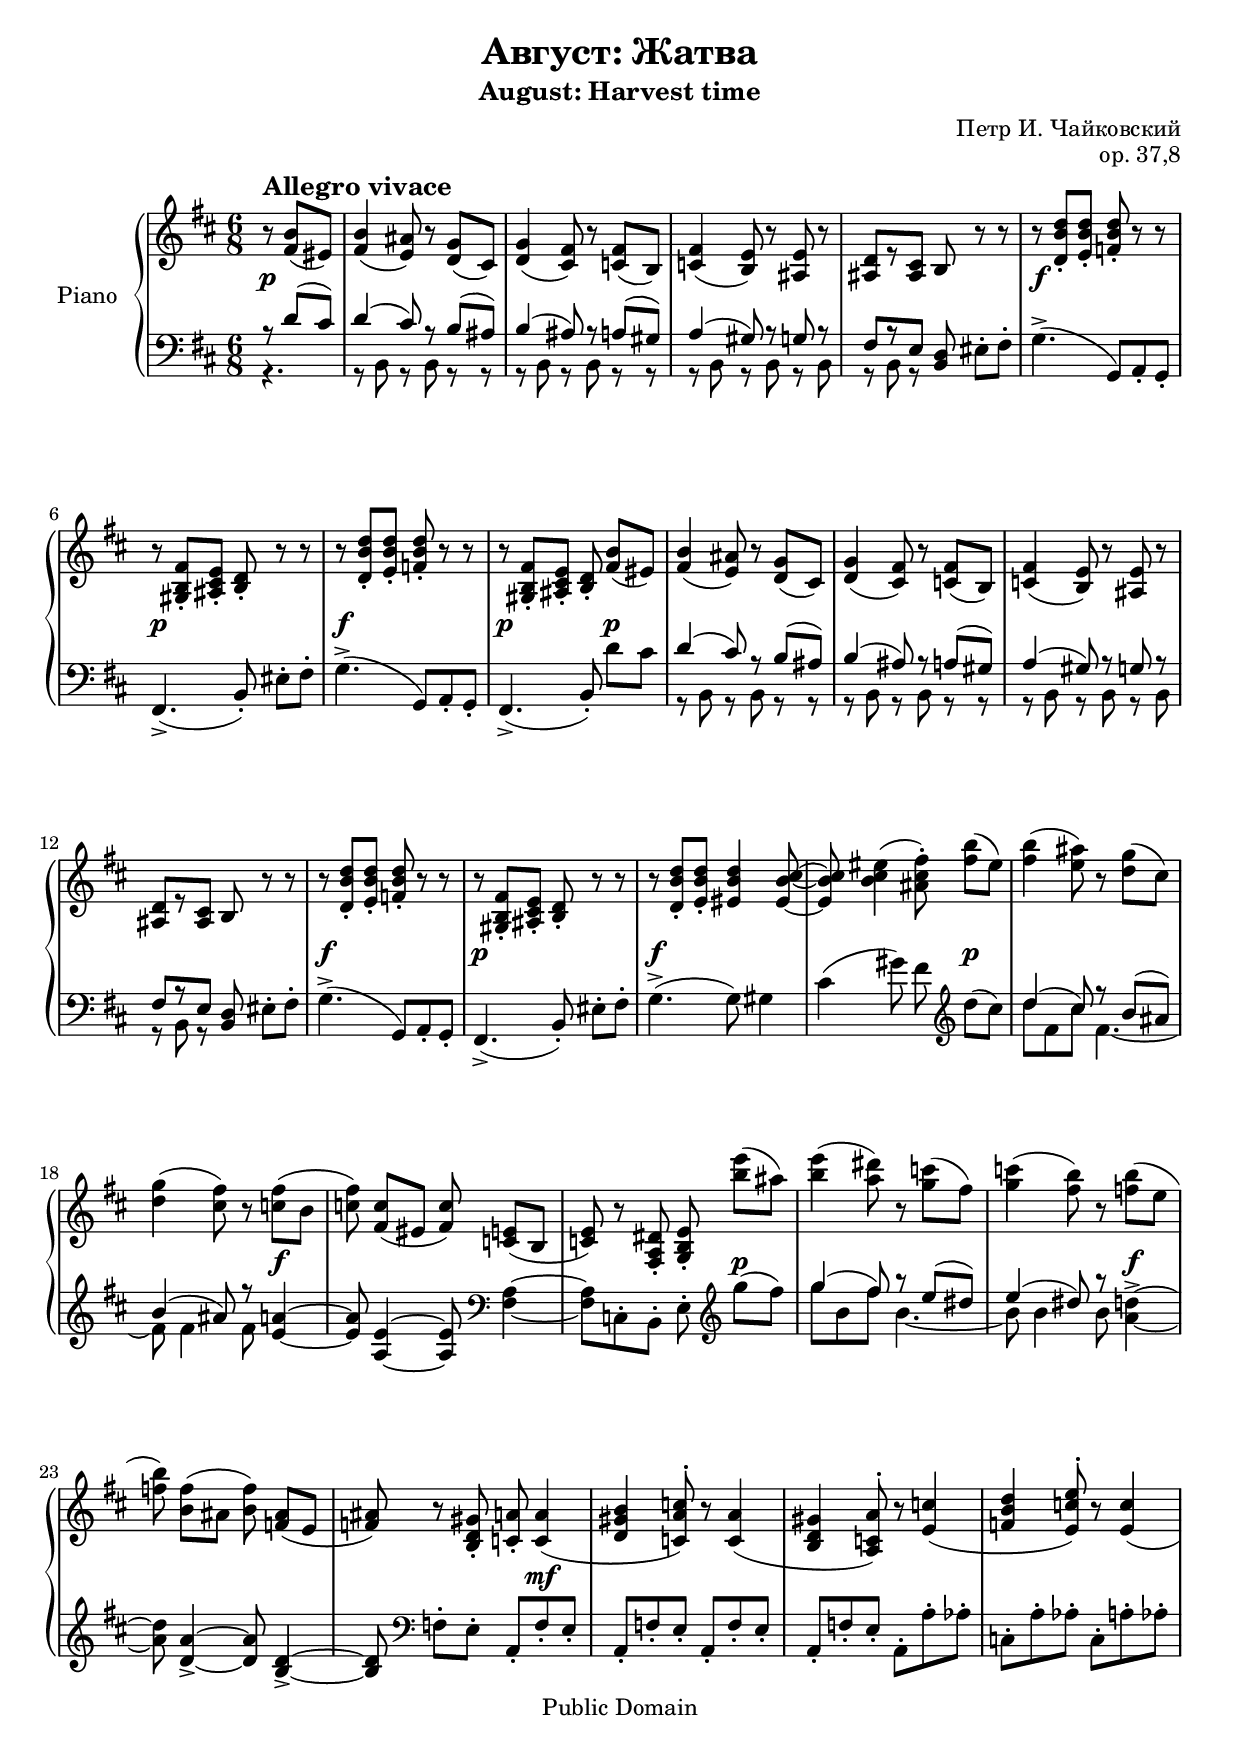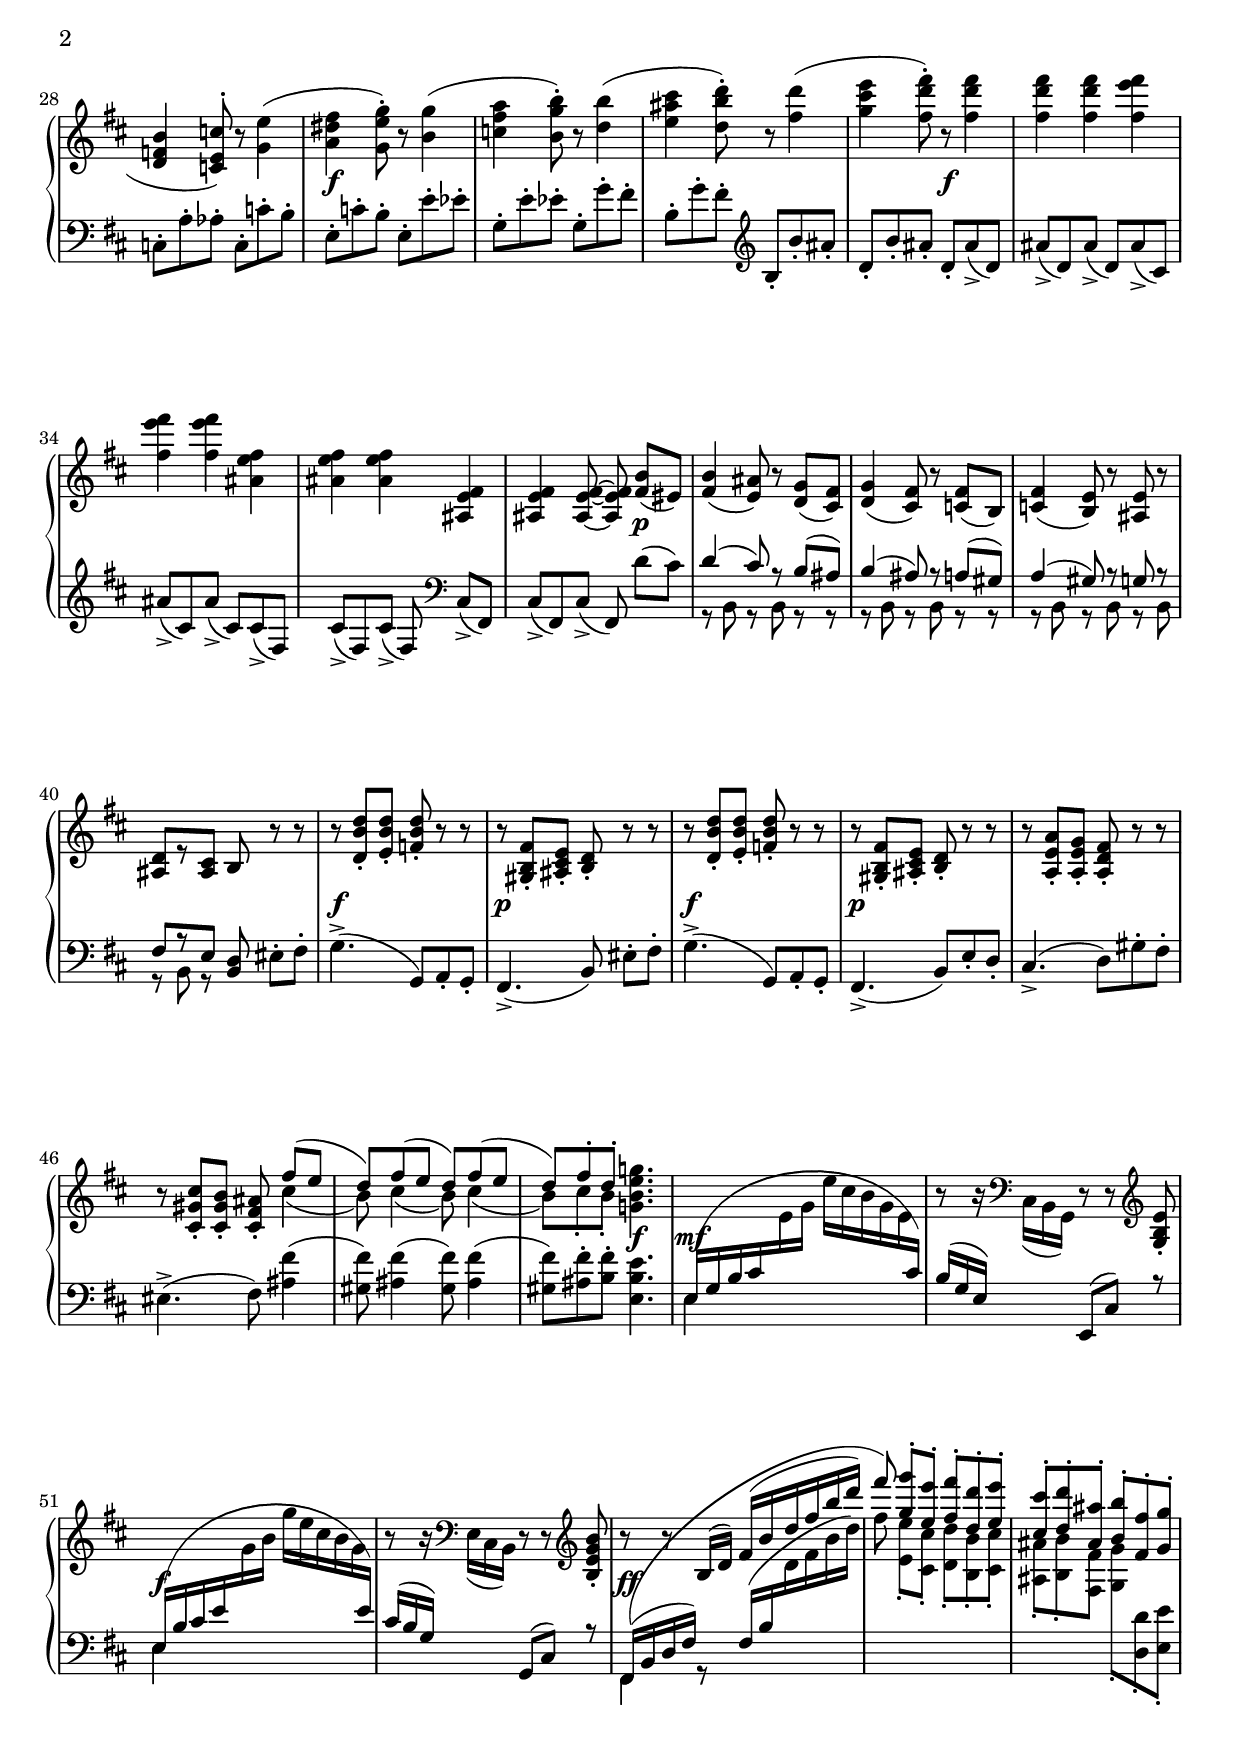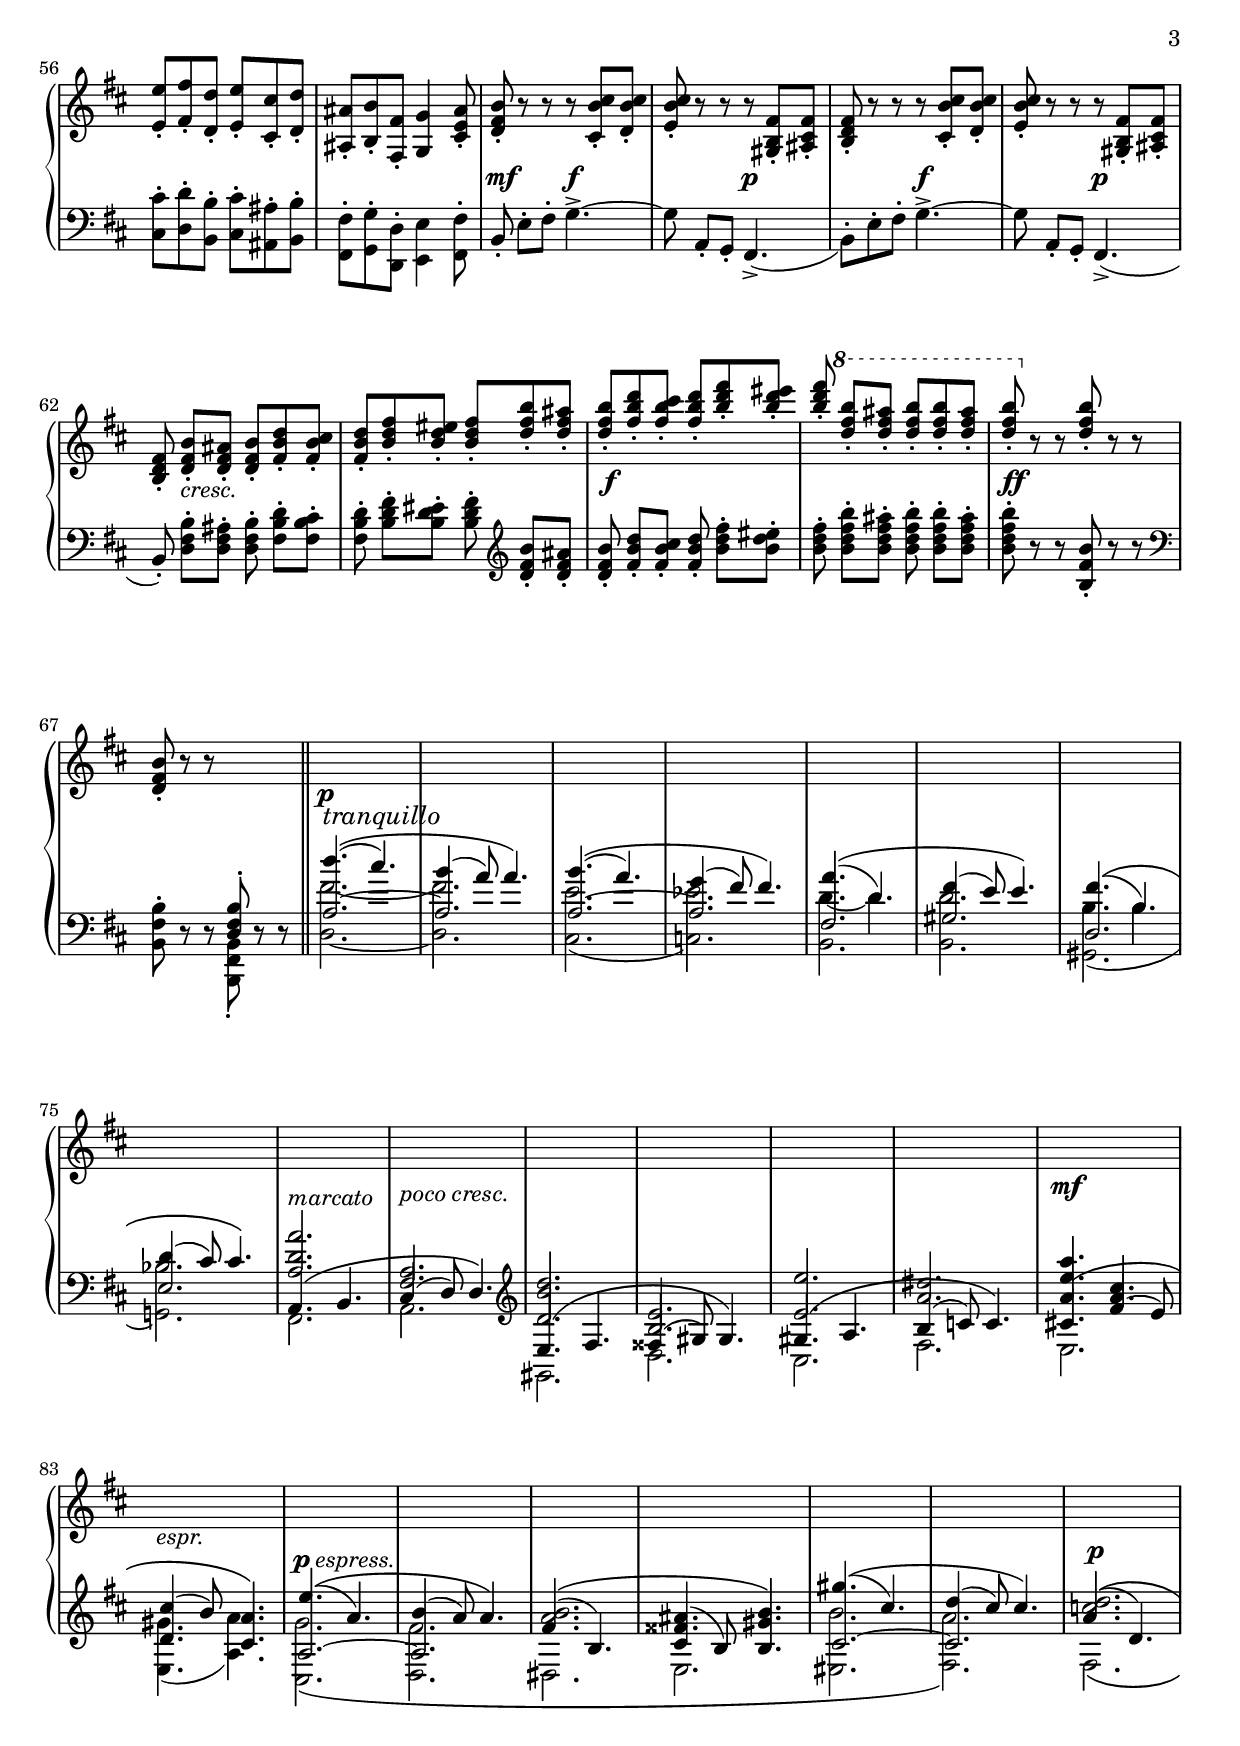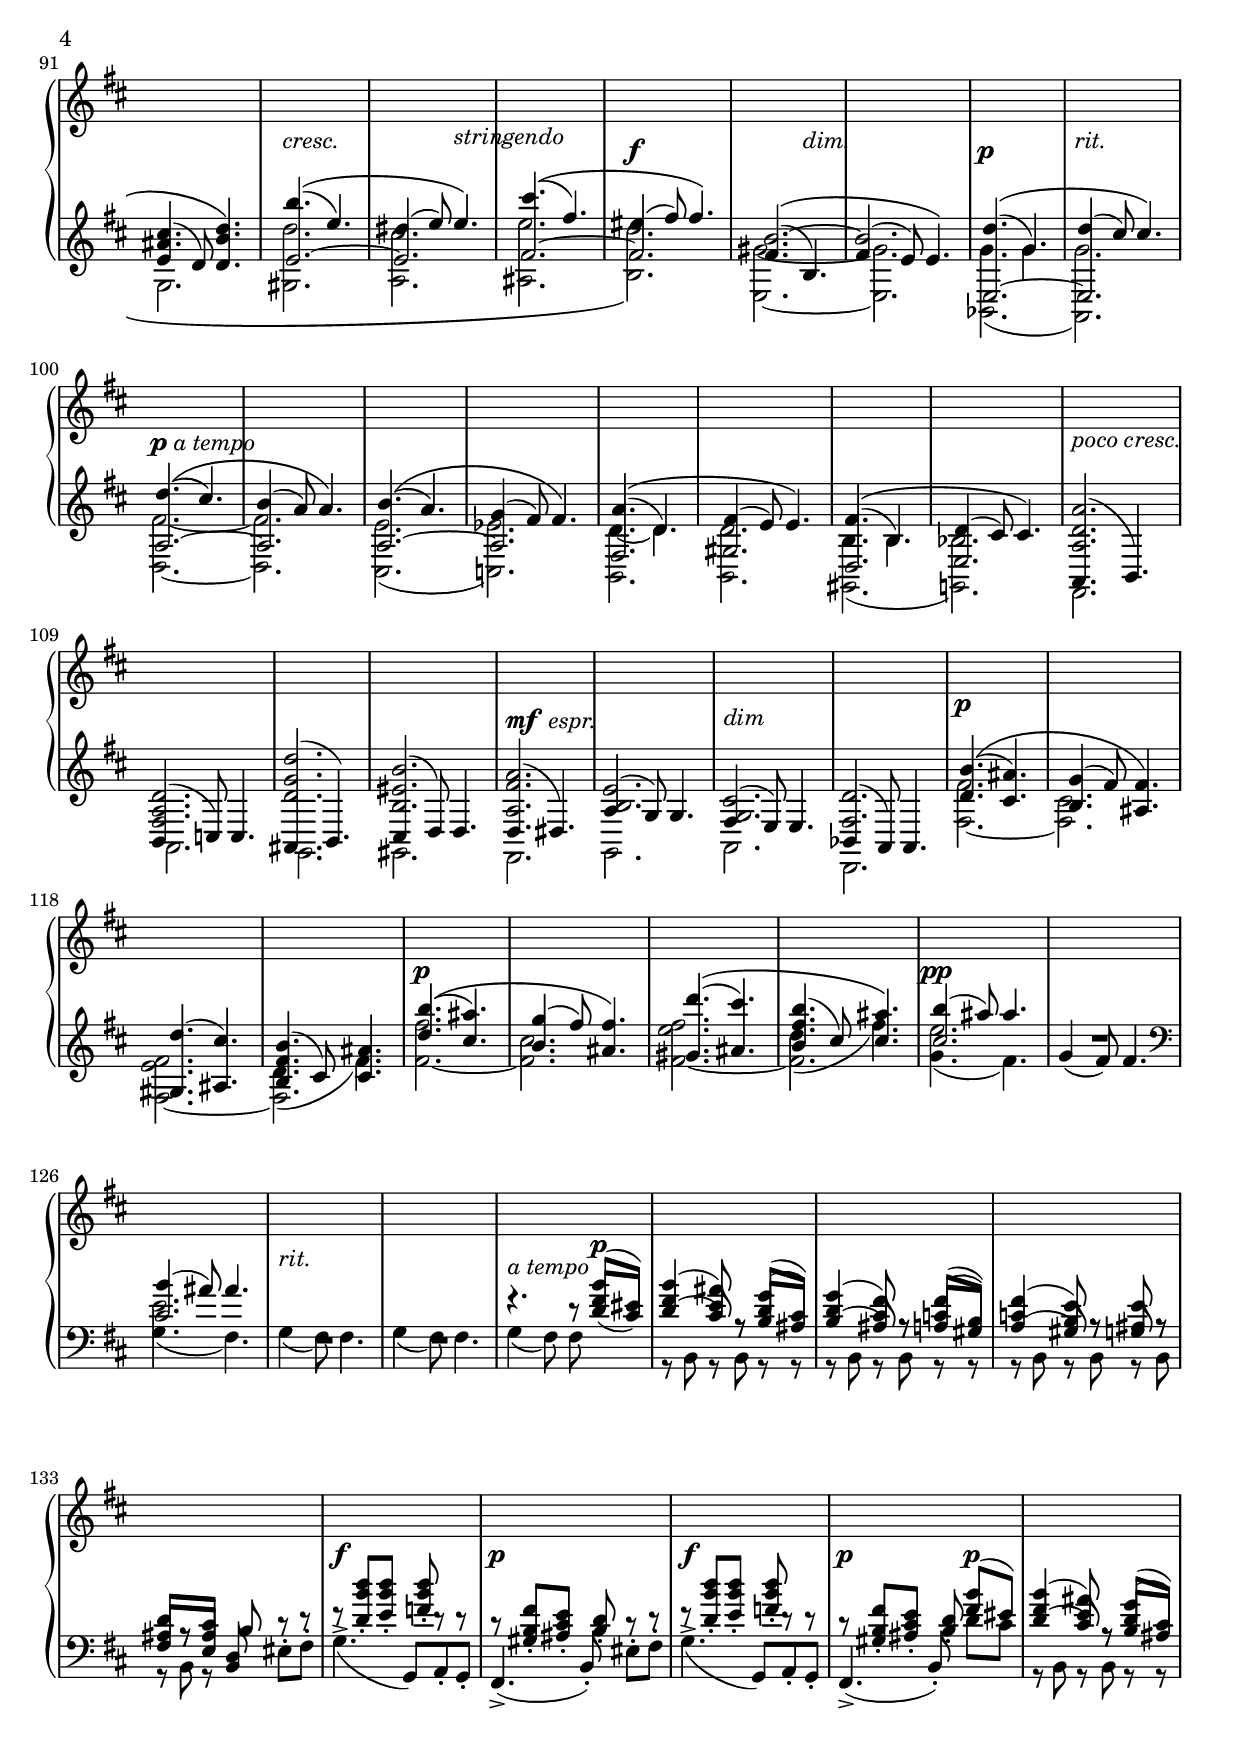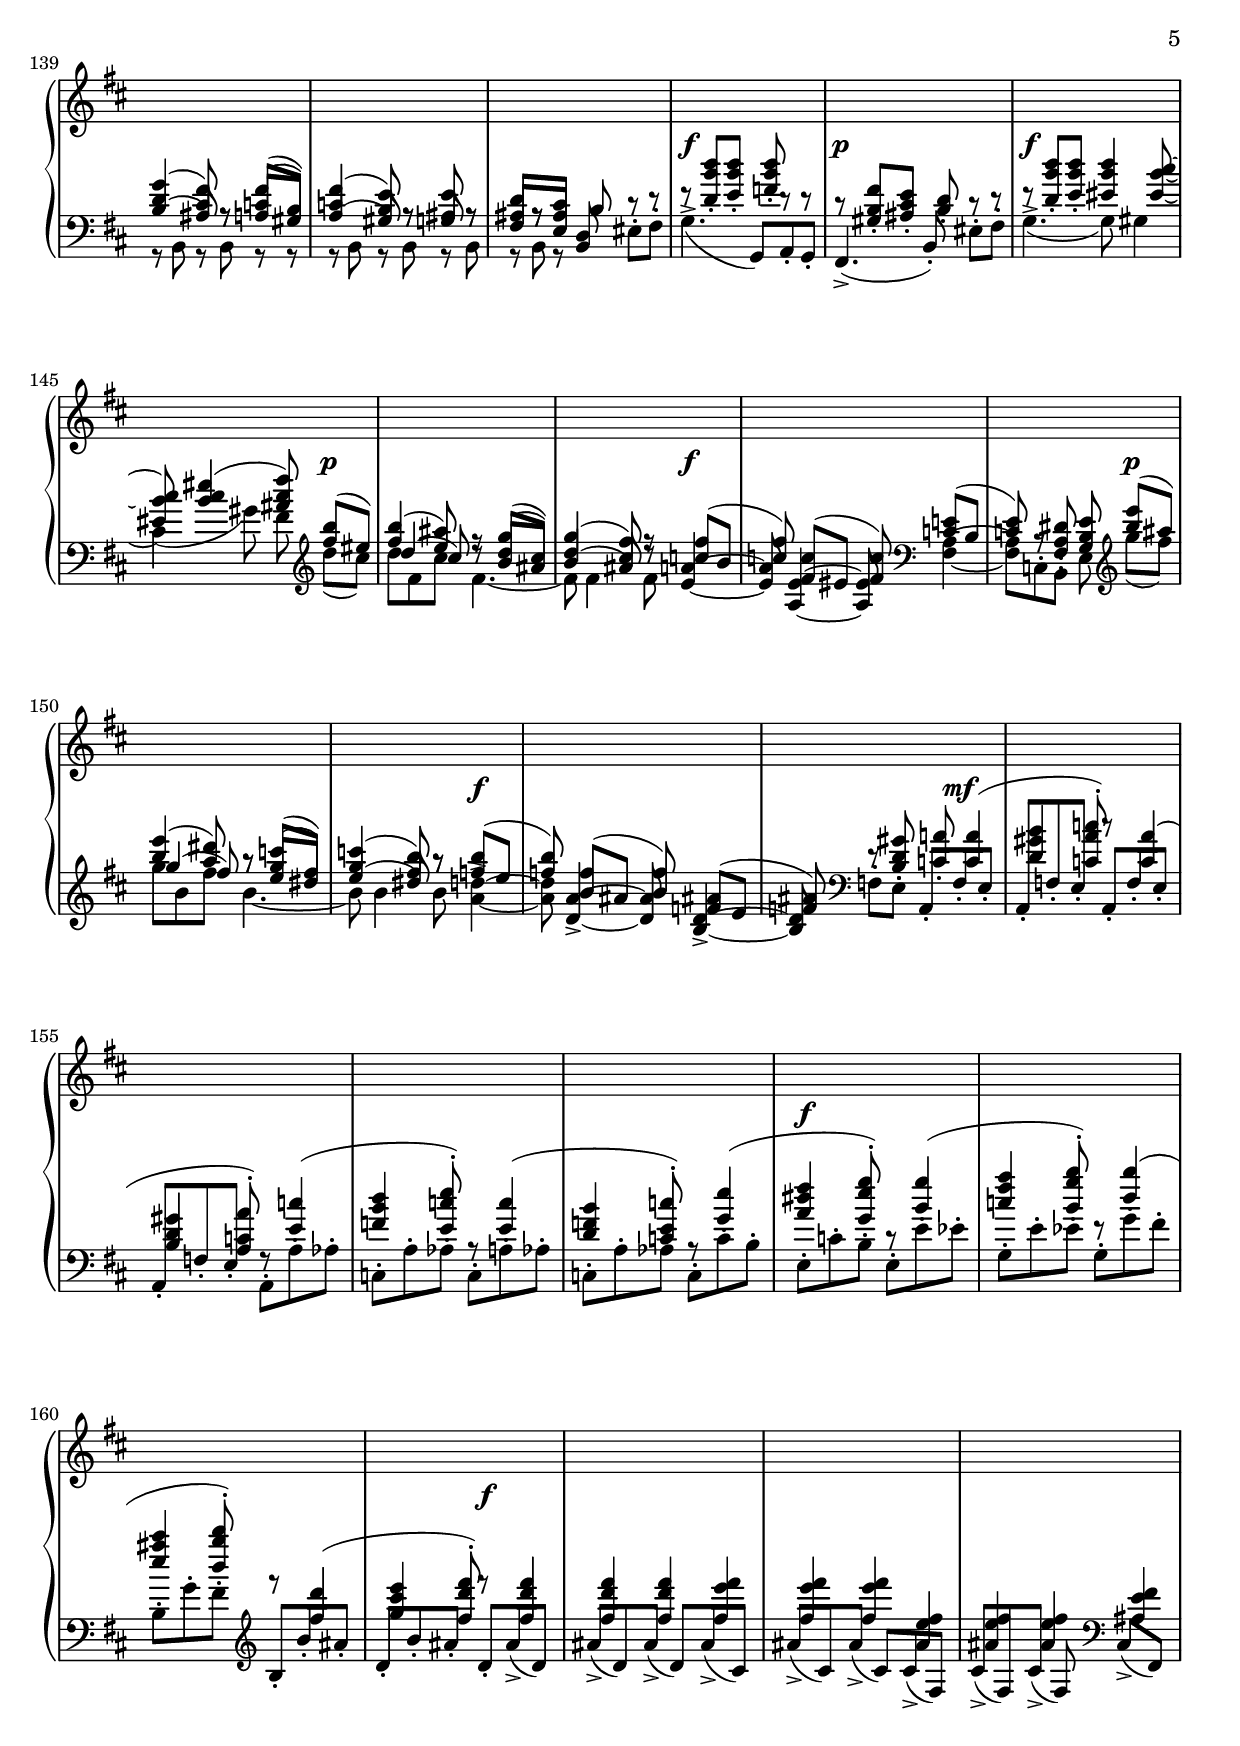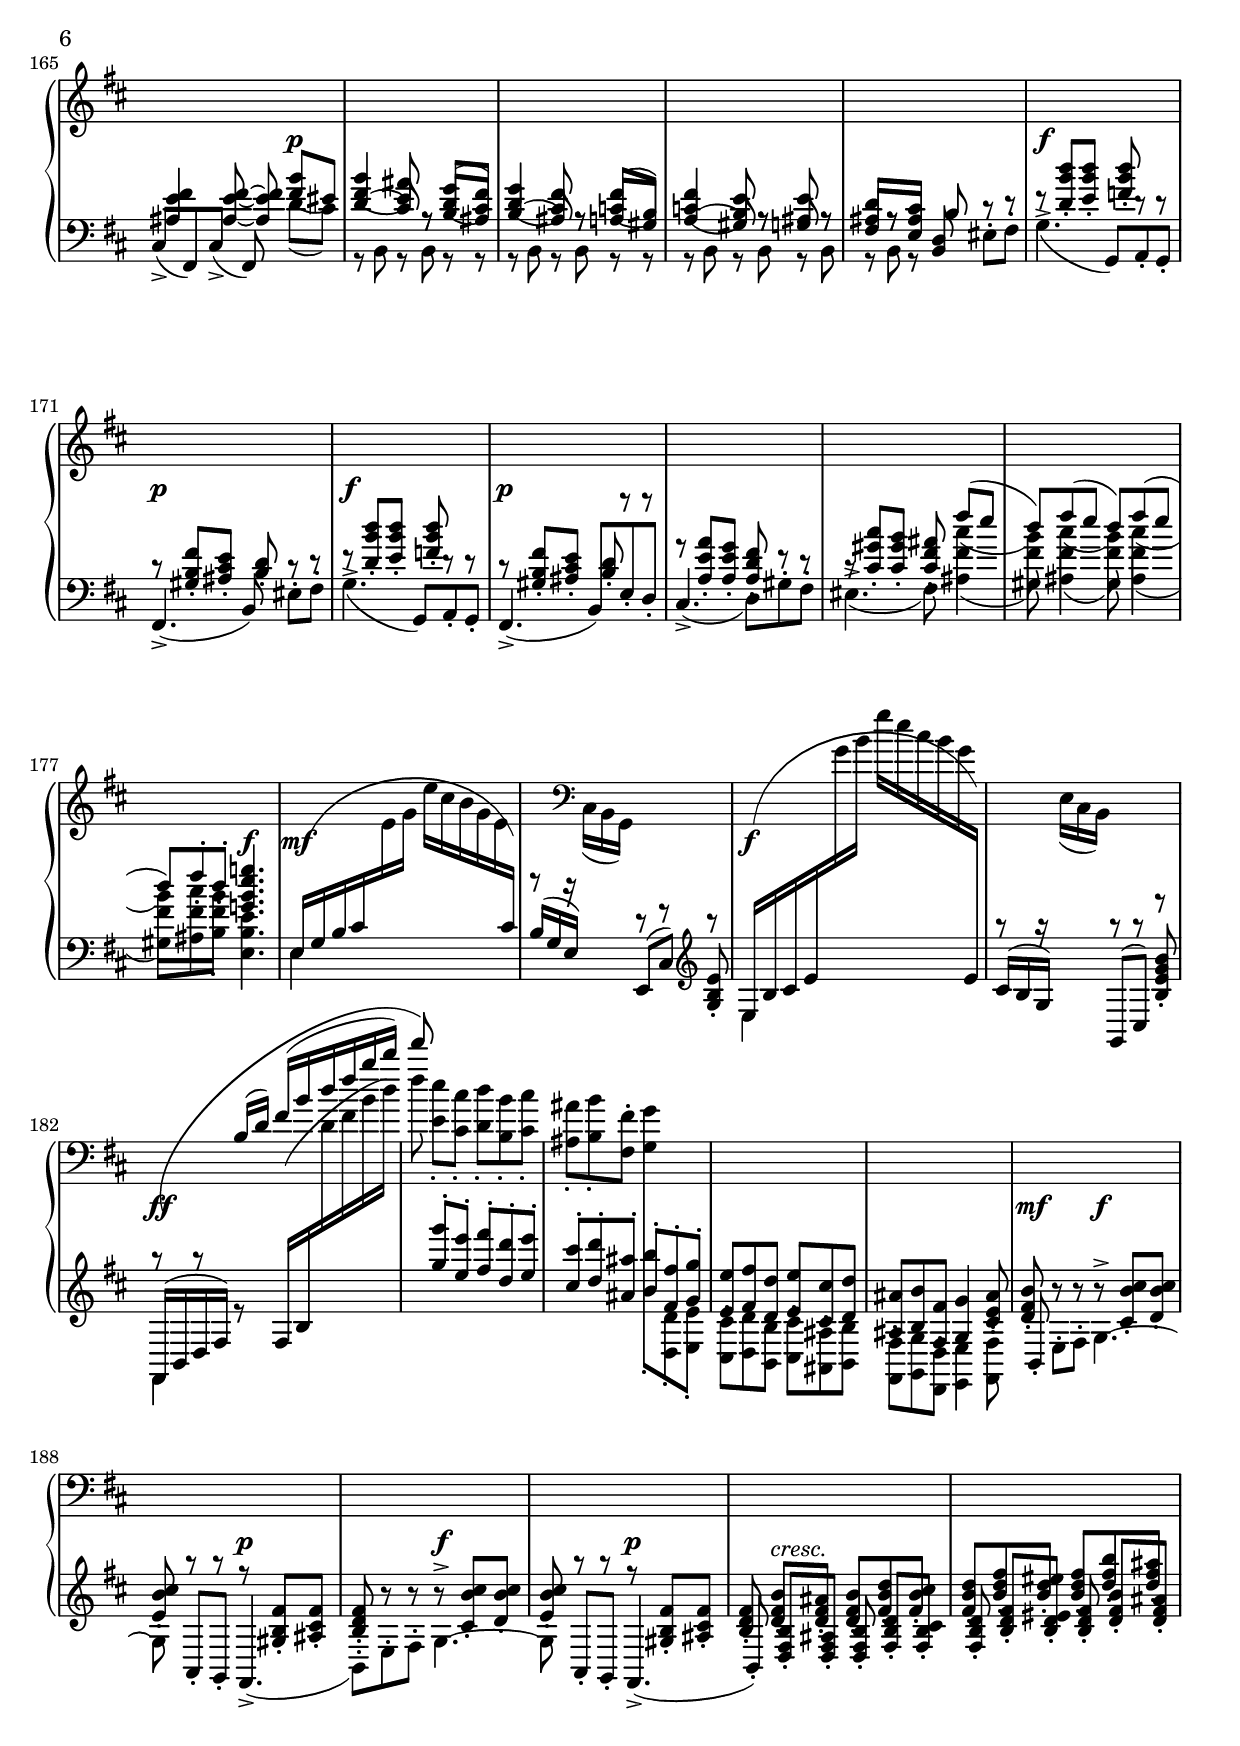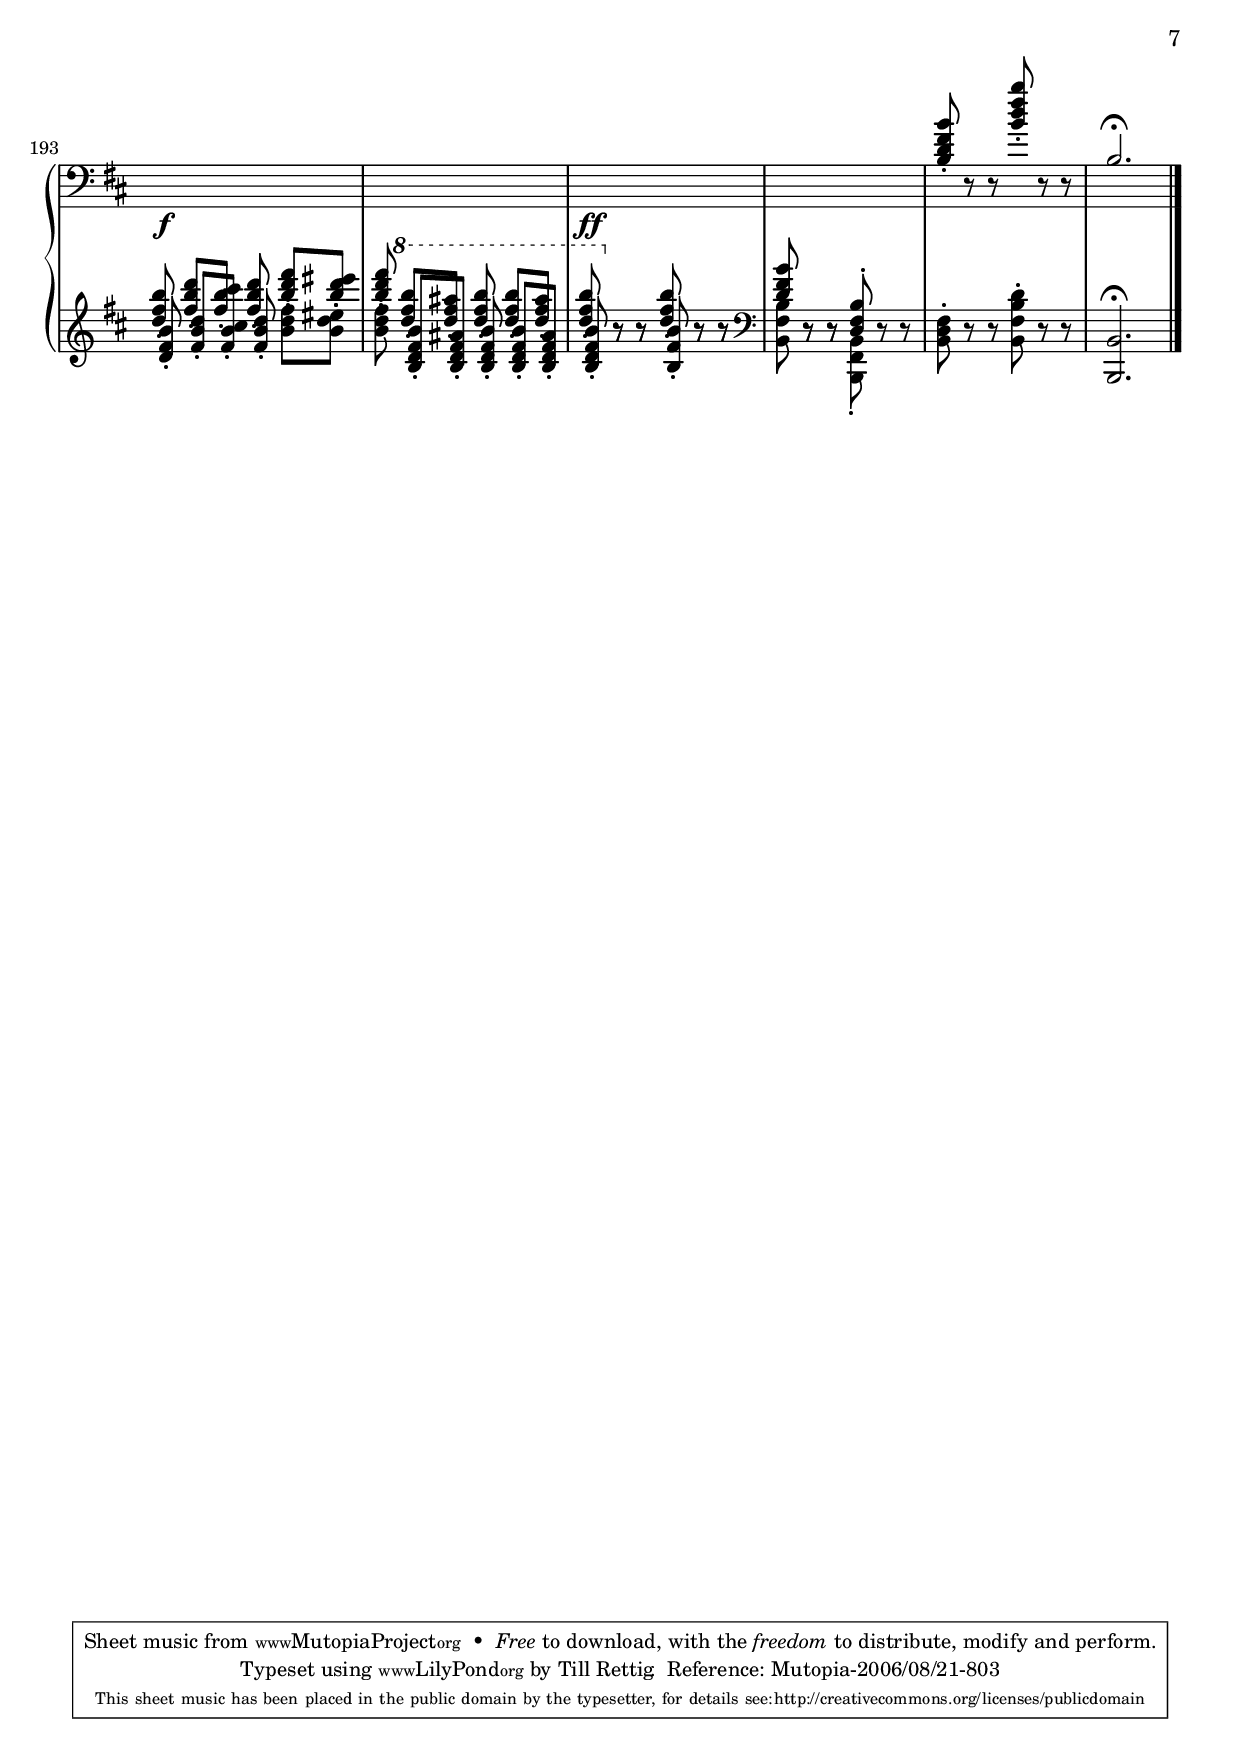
\version "2.7.40"
%#(ly:set-option 'point-and-click #t)

\header {
  filename = "Tschaikowsky-op37,8.ly"
  title = "Август: Жатва"
  subtitle = "August: Harvest time"
  opus = "op. 37,8"
  composer = "Петр И. Чайковский"
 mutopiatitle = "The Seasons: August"
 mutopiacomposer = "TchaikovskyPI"
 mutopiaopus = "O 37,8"
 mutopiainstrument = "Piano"
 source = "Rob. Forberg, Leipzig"
 year = "1897"
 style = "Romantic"
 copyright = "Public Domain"
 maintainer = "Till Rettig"
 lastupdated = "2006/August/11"
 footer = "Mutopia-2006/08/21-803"
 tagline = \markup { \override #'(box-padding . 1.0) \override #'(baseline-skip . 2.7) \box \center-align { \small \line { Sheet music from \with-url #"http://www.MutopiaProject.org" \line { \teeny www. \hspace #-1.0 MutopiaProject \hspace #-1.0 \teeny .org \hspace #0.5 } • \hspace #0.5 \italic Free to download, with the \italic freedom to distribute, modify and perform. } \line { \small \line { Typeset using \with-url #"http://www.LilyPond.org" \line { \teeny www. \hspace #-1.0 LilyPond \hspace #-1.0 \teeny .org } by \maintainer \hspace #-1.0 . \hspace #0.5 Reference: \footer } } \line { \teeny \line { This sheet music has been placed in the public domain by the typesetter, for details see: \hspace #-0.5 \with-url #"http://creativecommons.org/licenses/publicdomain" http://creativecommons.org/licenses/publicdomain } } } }
}

%#(set-default-paper-size "a4")
%#(set-default-paper-size "letter")
\paper {
 print-page-number = ##t
 ragged-last-bottom=##t
}

u = { \change Staff = upper  \stemDown \slurDown }
m = { \change Staff = lower \stemUp  \slurUp   }


%Oberstimme: Teil A
upperaa = \relative c''{
        \clef treble
        \key b \minor
        \time 6/8
        \partial 4.
        r8^\markup {\large \bold "Allegro vivace"} <b fis>( eis,)
}

uppera = \relative c''{
 	<b fis>4( <ais e>8) r <g d>( cis,)
        <g' d>4( <fis cis>8) r <fis c>( b,)
         <fis' c>4( <e b>8) r <e ais,> r
        <d ais>[ r <cis ais>] b r r |
        r8 <d b' d>-.[ <e b' d>-.] <f b d>-. r r
        r <fis b, gis>-.[ <e cis ais>-.] <d b>-. r r
        r8 <d b' d>-.[ <d' b e,>-.] <d b f>-. r r
        r <fis, b, gis>-.[ <e cis ais>-.] <d b>-. <b' fis>[( eis,])
%zweites Mal Teil a
        <b' fis>4( <ais e>8) r <g d>( cis,)
        <g' d>4( <fis cis>8) r <fis c>( b,)
        <fis' c>4( <e b>8) r <e ais,> r
        <d ais>[ r <cis ais>] b r r |
%zweites Mal Teil b
        r8 <d b' d>-.[ <e b' d>-.] <f b d>-. r r
        r <fis b, gis>-.[ <e cis ais>-.] <d b>-. r r
        r8 <d b' d>-. <d' b e,>-. <d b eis,>4 <eis, b' cis>8~
        <eis cis' b> <eis' b cis>4( <ais, cis fis>8-.) <fis' b>[( eis])
%Sequenzierung a-Teil
        <fis b>4( <e ais>8) r <d g>( cis)
        <d g>4( <cis fis>8) r <c fis>( b <fis' c>) <c fis,>[( eis,] <c' fis,>) <e, c>[( b]
        <c e>) r <fis, a dis>-. <g b e>-. <b'' e>[( ais])
        <b e>4( <a dis>8) r <g c>( fis)
        <g c>4( <fis b>8) r <f b>( e
        <f b>) <f b,>[( ais,] <b f'>) <f ais>8[( e]
%Stakkato-Stretta
        <f ais>) r <b, d gis>-. <c a'>-.  <c a'>4(
        <d gis b> <c a' c>8^.) r <c a'>4(
        <d gis b,>4 <a' c, a>8^.) r <e c'>4(
        <d' b f> <e, c' e>8^.) r <c' e,>4(
        <d, f b>4 <c e c'>8^.) r <g' e'>4(
        <a dis fis> <g e' g>8^.) r <b g'>4(
        <c fis a>4 <b g' b>8^.) r <d b'>4(
        <e ais cis>4 <d b' d>8^.) r <fis d'>4(
        <g cis e>4 <fis d' fis>8^.)  \slurNeutral r <fis d' fis>4
        <fis d' fis>4 <fis d' fis>4 <fis e' fis>4
        <fis e' fis>4 <fis e' fis>4 <e fis ais,>
        <e fis ais,> <e fis ais,> <e, fis ais,>
        <e fis ais,> <e fis ais,>8~ <e fis ais,> <fis b>[( eis)]
%Reprise
        <b' fis>4( <ais e>8) r <g d>(<fis cis>)
        <g d>4( <fis cis>8) r <fis c>( b,)
         <fis' c>4( <e b>8) r <e ais,> r
        <d ais>[ r <cis ais>] b r r |
        r8 <d b' d>-.[ <e b' d>-.] <f b d>-. r r
        r <fis b, gis>-.[ <e cis ais>-.] <d b>-. r r
        r8 <d b' d>-.[ <d' b e,>-.] <d b f>-. r r
        r <gis,, b fis'>-. <ais cis e>-. <b d>-. r r
        r <a e' a>-. <a e' g>-. <a d fis>-. r r
        r <cis gis' cis>-. <cis gis' b>-. <cis fis ais>-. <<{fis'( e}\\ {cis4(}>>
        << {d8) fis( e d) fis( e}\\{b8) cis4( b8) cis4(}>>
        << {d8) fis-. d-.}\\ {b8) cis-. b-.}>> <g! b e g!>4.
         %ab hier dann die wilden Sechzehntel
	s2. r8 r16  s s s r8 r \clef violin <e b g>-. s2. r8 r16  s s s r8 r \clef violin <b' g e b>-. | r8 r s s4. |
	%Stakkato-Achtel-Oktaven
	 s8 \stemUp  <g'' g,>^.[ <e e,>^.] <fis fis,>^. <d d,>^. <e e,>^. |
	<cis cis,>^. <d d,>^. <ais ais,>^. <b b,>^. <fis fis,>^. <g g,>^. <e e,>-. <fis fis,>-. <d d,>-. <e e,>-. <cis cis,>-. <d d,>-. | <ais ais,>-. <b b,>-. <fis fis,>-. <g g,>4 <ais e cis>8-. |
	<b fis d>-. r r r <cis b cis,>-. <cis b d,>-. | <cis b e,>-. r r r <fis, b, gis>-. <fis cis ais>-.
	<fis d b>-. r r r <cis' b cis,>-. <cis b d,>-. <cis b e,>-. r r r <fis, b, gis>-. <fis cis ais>-.
	<fis d b>-. <b fis d>-.[ <ais fis d>-.] <b fis d>-. <d b fis>-. <cis b fis>-. <d b fis>-. <fis d b>-. <eis d b>-. <fis d b>-. <b fis d>-. <ais fis d>-.
}

%Erste Schlussvariante
upperb= \relative c''{
        %\clef treble
        %\key b \minor
        %\time 6/8
	<b' fis d>-. <d b fis>-. <cis b fis>-. <d b fis>-. <fis d b>-. <eis d b>-. | <fis d b>-. 
	#(set-octavation 1)
	<b fis d>-.[ <ais fis d>-.] <b fis d>-. <b fis d>-. <ais fis d>-. <b fis d>-.
	#(set-octavation 0)
	r r <b, fis d>-. r r <b, fis d>-. r r \m <b, fis d>^. s s  \bar "||"
	
        }


%Mittelteil
upperc = \relative c''{
        %\clef treble
        %\key b \minor
        %\time 6/8
<<{d4.^\markup{\large \italic "tranquillo"}\( ( cis) b4( a8) a4.\) 
b4.\( ( a) g4( fis8) fis4.\) a4.\( ( d,) fis4( e8) e4.\) 
fis4.\( ( b,) d4( cis8) cis4.\) } \\ {
fis2.~ fis2. e es d4. d d2. b4. b bes2. }>>
%\break
<a' d, a>2. \clef bass <a, fis> \clef treble
<d' b d,> <e, b> <e' e,> <a, dis> <a' e a,>4. <cis, a> <<{cis4( b8) a4.}\\{gis4. a}>>
<<{e'4.\(( a,) b4( a8) a4.\) <b a>2. <ais fisis>4.( <b gis>) gis'\(( cis,) d4( cis8) cis4.\) <d c>2. <cis ais>4.( <d b>) b'4.\(( e,) dis4( e8) e4.\) cis'4.\(( fis,) eis4( fis8) fis4.\) b,2.~ b d4.\(( g,) d'4( cis8) cis4.\) 
}\\{g2. fis s s b a s s d cis e d gis,~ gis g4. g g2.}>>
<<{d'4.\(( cis) b4( a8) a4.\) b4.\(( a) g4( fis8) fis4.\) a\(( d,) fis4( e8) e4.\) fis\(( b,) d4( cis8) cis4.\)
<a' d, a>2. <d, a fis> <d' g, d> <b eis, b> <a fis a,> <e b> <cis g> <d fis,>
b'4.\(( ais) g4( fis8) fis4.\) d'( cis) <b fis>( ais)  b'4.\(( ais) g4( fis8) fis4.\) d'( cis) <b fis>( ais) b4( ais8) ais4. 
}\\{fis,2.~ fis e es d4. d d2. b4. b bes2. s s s s s s s s 
fis'2. cis <fis e> d4.( fis) fis'2. cis <fis e> d4.( fis) e2. 
}>>
R2. <<{b4( ais8) ais4.}\\{e2.}>> R2. R r4. r8  \stemUp <b' fis>8( eis,)
}

%Coda/zweite Schlussvariante
upperd = \relative c'' {
<b' fis d>-. <d b fis>-.[ <cis b fis>-.] <d b fis>-. <fis d b>-.[ <eis d b>-.] | <fis d b>-. 
	#(set-octavation 1)
	<b fis d>-.[ <ais fis d>-.] <b fis d>-. <b fis d>-.[ <ais fis d>-.] <b fis d>-.
	#(set-octavation 0)
	r r <b, fis d>-. r r <b, fis d>-. r r \m <b, fis d>^. s s \change Staff = "upper"
<b' fis d b>8-. r r <b' fis d b>-. r r b,,2.\fermata \bar "|."
}



%Linke Hand:
%Erster Teil
        loweraa= {
        \clef bass
        \key b \minor
        \time 6/8
        \partial 4.
         <<{r8 d'( cis') }\\{ r4.}>>
}

	lowera = {
        <<{d'4( cis'8) r b( ais)}\\{r8 b, r b, r r}>>
         <<{b4( ais8) r a( gis)}\\ {r b, r b, r r}>>
         <<{a4( gis8) r g r}\\ { r b, r b, r b,}>>
         <<{fis8[ r e]}\\{r8 b, r}>> <d b,> eis-.[ fis-.]
         g4.->(\stemUp g,8) a,-. g,-.
         fis,4.->( b,8-.) \stemDown eis-.[ fis-.]
         g4.->(\stemUp g,8) a,-. g,-.
         fis,4.->( b,8-.) \stemNeutral d'[ cis']
         <<{d'4( cis'8) r b( ais)}\\{r8 b, r b, r r}>>
        <<{b4( ais8) r a( gis)}\\ {r b, r b, r r}>>
        <<{a4( gis8) r g r}\\ { r b, r b, r b,}>>
        <<{fis8[ r e]}\\{r8 b, r}>> <d b,> eis-.[ fis-.]
         g4.->( g,8) a,-. g,-.
        \stemUp fis,4.->( b,8-.)\stemNeutral eis-.[ fis-.]
        g4.->( g8) gis4
        cis'( gis'8) fis' \clef violin \relative c'' d8[( cis''])
        <<{d''4( cis''8) r b'( ais')}\\{d''8 fis' cis'' fis'4.~}>>
        <<{b'4( ais'8) r}\\{fis'8 fis'4 fis'8}>> <e' a'>4~
        <e' a'>8 <a e'>4~ <a e'>8 \clef bass <fis a>4~
        <fis a>8 c-. b,-. e-. \clef violin g''[( fis''])
        <<{g''4( fis''8) r e''( dis'')}\\{g''8 b' fis'' b'4.~}>>
        <<{e''4( dis''8) r}\\{b'8 b'4 b'8}>> <d'' a'>4~->
        <d'' a'>8 <a' d'>4~-> <a' d'>8 <d' b>4~->
        <d' b>8 \clef bass f-.[ e-.] \stemUp a,-.[ f-. e-.]
        a,-.[ f-. e-.] a,-.[ f-. e-.]
        a,-.[ f-. e-.] \stemDown a,-.[ a-. aes-.]
        c-.[ a-. as-.] c-.[ a-. as-.]
        c-.[ a-. as-.] c-.[ c'-. b-.]
        e-. c'-. b-. e-.[ e'-. ees'-.]
        g-. e'-. ees'-. g-.[ g'-. fis'-.]
        b-. g'-. fis'-. \clef violin \stemUp b-.[ b'-. ais'-.]
        d'-. b'-. ais'-. d'-.[ ais'->( d'])
        ais'->( d') ais'->( d'[) ais'->( cis')]
        ais'->( cis') ais'->( cis') cis'->( fis)
        cis'->( fis) cis'->( fis) \clef bass cis->[( fis,])
        cis->( fis,) cis->( fis,) \stemNeutral d'([ cis'])%Reprise Teil A
        <<{d'4( cis'8) r b( ais)}\\{r8 b, r b, r r}>>
         <<{b4( ais8) r a( gis)}\\ {r b, r b, r r}>>
         <<{a4( gis8) r g r}\\ { r b, r b, r b,}>>
         <<{fis8[ r e]}\\{r8 b, r}>> <d b,> eis-.[ fis-.]
         g4.->(\stemUp g,8) a,-. g,-.
         fis,4.->( b,8) \stemDown eis-.[ fis-.]
         g4.->(\stemUp g,8) a,-. g,-.
         fis,4.->( b,8) e-. d-. \stemNeutral
         cis4.->( d8) gis-. fis-.
         eis4.->( fis8)  <ais fis'>4(
         <gis fis'>8) <ais fis'>4( <gis fis'>8) <ais fis'>4(
         <gis fis'>8) <ais fis'>-. <b fis'>-. <e b e'>4.
         %Ab hier die wilden Sechzentel
	%\autochange
	<<{ e16( g b cis'  \u %\change Staff = upper 
	e'16 g' e'' cis'' b' g' e' 
	\m %\change Staff = lower 
	cis') | b16[( g e )] \u \clef bass cis[( b, g,] ) \m e,8( cis ) r8 } \\ e4 s4 s4 s4 s4 s8 s8>>
	<<{e16( b cis' e' \u  g' b' g'' e'' cis'' b' g' \m e') | cis'[( b g]) \u \clef bass  e[( cis b,]) \m g,8( cis) r | fis,16[(\( b, d fis])  \change Staff = upper \stemUp \slurUp b16( d') fis'[( b' d'' fis'' b'' d''']) fis'''8\)}
	\\ {e4 s4 s  | s2. | fis,4 r8 \m fis16( b \u d' fis' b' d'') fis''8} >> <<{\u <e'' e'>8_. <cis''cis'>_. <d'' d'>_. <b' b>_. <cis'' cis'>_. |} \\ { s4 s4.}>>
	\u <ais' ais>8_. <b' b>_. <fis' fis>-. <g' g>_. \change Staff = lower <d' d>_. <e' e>_. | <cis' cis>-. <d' d>-. <b b,>-. <cis' cis>-. <ais ais,>-. <b b,>-. | <fis fis,>-. <g g,>-. <d d,>-. <e e,>4 <fis fis,>8-. |
	\stemUp b,8-. \stemDown e-.[ fis-.] g4.->~ g8 \stemUp a,-.[ g,-.] fis,4.->( \stemDown b,8-.) e-. fis-. g4.->~ g8 \stemUp a,-.[ g,-.] fis,4.->( \stemNeutral 
	b,8-.) <b fis d>-.[ <ais fis d>-.] <b fis d>-. <d' b fis>-.[ <cis' b fis>-.] <d' b fis>-. <fis' d' b>-.[ <eis' d' b>-.] <fis' d' b>-. \clef treble 
	<b' fis' d'>-.[ <ais' fis' d'>-.]
	}

%Erste Schlussvariante
lowerb = {
<b' fis' d'>8-. <d'' b' fis'>-.[ <cis'' b' fis'>-.] <d'' b' fis'>-. <fis'' d'' b'>-.[ <eis'' d'' b'>-.] <fis'' d'' b'>-. <b'' fis'' d'' b'>-.[ <ais'' fis'' d'' b'>-.] <b'' fis'' d'' b'>-. <b'' fis'' d'' b'>-.[ <ais'' fis'' d'' b'>-.] <b'' fis'' d'' b'>-.  r r <b' fis' b>-. r r \clef bass \break
<b fis b,>-. r r \stemDown < b, fis, b,,>_.  r r \bar "||"
}

%Mittelteil
lowerc = {\stemNeutral
<<{a2.~ a a~ a fis( gis) d( e) | a,4.\( b, cis4( d8) d4.\) e\( fis fisis4( gis8) gis4.\) gis\( a b4( c'8) c'4.\) cis'!\( fis'4( e'8) d'4.( cis') \) | a2.~ a | fis'4.\( ( b) cis'4( b8) b4.\) cis'2.~ cis' | 
}\\{d2.~ d cis( c) b,~ b, gis,( g,!) fis, a, gis, d cis fis e e4.( a) | cis2.\( d dis2. e eis fis\)}>>
<<{a'4.\( ( d') e'4( d'8) d'4.\) e'2.~ e' fis'~ fis' fis'4.\( ( b) fis'4( e'8) e'4.\)
}\\{ fis2.\( g gis a ais b\) e~ e 
}>>
<<{e2.~ e a~ a a~ a fis2.( gis) d( e) 
a,4.( b,) b,4( c8) c4. ais,( b,) cis4( d8) d4. d( dis) a4( g8) g4. fis4( e8) e4. bes,4( a,8) a,4.
d'4.( cis') b( ais) gis( ais) b4( cis'8) cis'4. \clef treble
d''4.( cis'') b'( ais') gis'\(( ais') b'4( cis''8) cis''4.\) cis''2. s \clef bass
cis' s s s
}\\{bes,2.( a,) d~ d cis( c) b,~ b, gis,( g,!) 
	%\break %setzt schlechtere Varianten in der Reprise
	fis, a, g, gis, fis, g, a, d, fis~ fis fis~ fis fis'~ fis' fis'~ fis' g'4.( fis') \stemUp g'4( fis'8) fis'4. \stemDown g4.( fis) g4( fis8) fis4. g4( fis8) fis4. g4( fis8) fis  \stemUp d'([ cis')]
}>> 
}

%Coda/ zweite Schlussvariante
lowerd = {
<b' fis' d'>8-. <d'' b' fis'>-.[ <cis'' b' fis'>-.] <d'' b' fis'>-. <fis'' d'' b'>-.[ <eis'' d'' b'>-.] <fis'' d'' b'>-. <b'' fis'' d'' b'>-.[ <ais'' fis'' d'' b'>-.] <b'' fis'' d'' b'>-. <b'' fis'' d'' b'>-.[ <ais'' fis'' d'' b'>-.] <b'' fis'' d'' b'>-.  r r <b' fis' b>-. r r \clef bass 
<b fis b,>-. r r \stemDown <b, fis, b,,>_. r r
<fis d b,>8-. r r <d' b fis b,>-. r r \stemUp <b, b,,>2.\fermata \bar "|."
}

%Dynamic-Linie
%Auftakt
dynamicaa = {\partial 4.
s4.\p
}

%Teil 1
dynamica = {
s2. s s s s\f s\p s\f s4.\p s8 s4\p | s2. s s s s\f s\p s\f s4. s8 s4\p
%Thema 1 zweites Mal
s2. s2 s4\f s2. s2 s4\p | s2. s2 s4\f s2. s2 s4\mf s2. s2. s2. s s\f s s s4. s\f s2. s s s2 s4\p
%Thema Reprise
s2. s s s s\f s\p s\f s\p s s s s4. s\f |
%Die wilden Sechzehntel
s2.\mf s s\f s s\ff s s s s s4.\mf s\f s s\p | s s\f s s\p s8 s8-\markup{\italic "cresc."} s2 | s2. s\f s s\ff s 
%Doppelstrich
}

%Mittelteil Teil
dynamicb = {
s2.\p s s s s s s s s-\markup{\italic marcato} s-\markup{\italic {poco cresc.}}
s s s s s\mf s^\markup{\italic "espr."} s-\markup{\dynamic p \italic "espress."} s s |
s s s s\p s s^\markup{\italic "cresc."} s4. s^\markup{\italic "stringendo" } s2. s\f s4. s^\markup{\italic "dim."} s2. s\p s^\markup{\italic "rit."} \break s-\markup{\dynamic p \italic "a tempo"} s2. s s s s s s s-\markup{\italic "poco cresc."} s2. s s s-\markup{\dynamic mf \italic " espr."} s2. s-\markup{\italic "dim"} s s\p s s s s\p s s s s\pp s s s-\markup{\italic "rit."} s s4-\markup{\italic "a tempo"} s4 s4\p
}

dynamicc = {
s2. s
}


\score {
        \new PianoStaff <<
	\set PianoStaff.instrument = "Piano"
        \new Staff = "upper" {\upperaa \uppera \upperb \upperc \uppera  \upperd}
	 \new Dynamics = "dynamics" {\dynamicaa \dynamica \dynamicb \dynamica \dynamicc}
	\new Staff = "lower" {\loweraa \lowera \lowerb \lowerc \lowera  \lowerd}
        >>
%\midi {\tempo 8 .=144 }
%\layout {}
\layout {
         \context {
           \type "Engraver_group"
           \name Dynamics
           \alias Voice % So that \cresc works, for example.
           \consists "Output_property_engraver"
     
           \override VerticalAxisGroup #'minimum-Y-extent = #'(-1 . 1)
           %pedalSustainStrings = #'("Ped." "*Ped." "*")
           %pedalUnaCordaStrings = #'("una corda" "" "tre corde")
     
          % \consists "Piano_pedal_engraver"
           \consists "Script_engraver"
           \consists "Dynamic_engraver"
           \consists "Text_engraver"
     
           \override TextScript #'font-size = #1
           \override TextScript #'font-shape = #'italic
           \override DynamicText #'extra-offset = #'(0 . 2.5)
           \override Hairpin #'extra-offset = #'(0 . 2.5)
     
           \consists "Skip_event_swallow_translator"
     
           \consists "Axis_group_engraver"
         }
         \context {
           \PianoStaff
           \accepts Dynamics
           \override VerticalAlignment #'forced-distance = #6
         }
       }
     }
    
